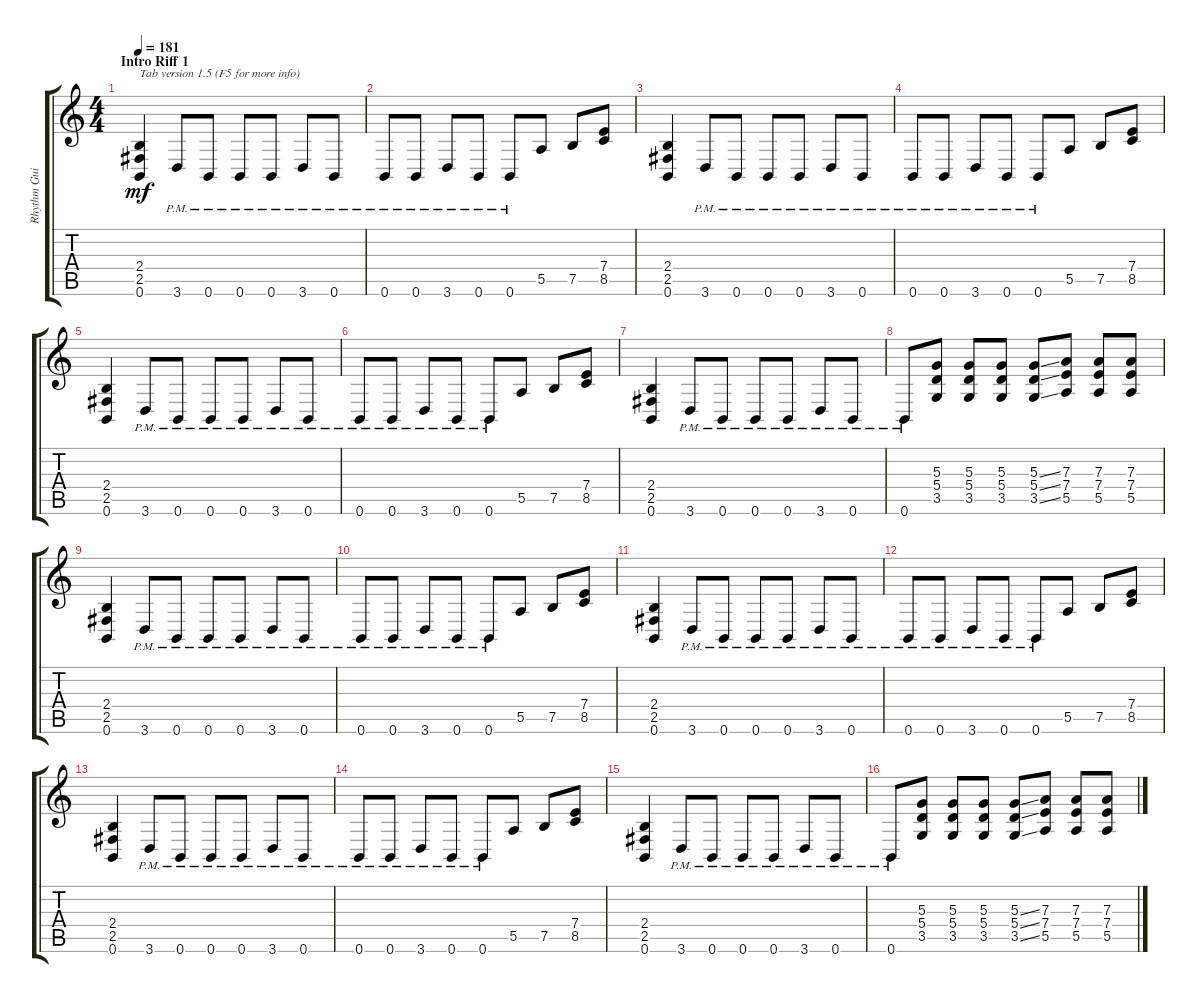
\track ("Rhythm Guitar" "Rhythm Gui") {instrument distortionguitar}
\staff {score tabs}
\tuning (B3 Gb3 D3 A2 E2 B1) {hide}
\ts (4 4)
\section ("" "Intro Riff 1")
\tempo 181
\clef g2
\ks c
(2.4 2.5 0.6).4{txt "Tab version 1.5 (F5 for more info)" dy mf instrument distortionguitar} 3.6{pm}.8 0.6{pm}.8 0.6{pm}.8 0.6{pm}.8 3.6{pm}.8 0.6{pm}.8 |
0.6{pm}.8 0.6{pm}.8 3.6{pm}.8 0.6{pm}.8 0.6{pm}.8 5.5.8 7.5.8 (7.4 8.5).8 |
(2.4 2.5 0.6).4 3.6{pm}.8 0.6{pm}.8 0.6{pm}.8 0.6{pm}.8 3.6{pm}.8 0.6{pm}.8 |
0.6{pm}.8 0.6{pm}.8 3.6{pm}.8 0.6{pm}.8 0.6{pm}.8 5.5.8 7.5.8 (7.4 8.5).8 |
(2.4 2.5 0.6).4 3.6{pm}.8 0.6{pm}.8 0.6{pm}.8 0.6{pm}.8 3.6{pm}.8 0.6{pm}.8 |
0.6{pm}.8 0.6{pm}.8 3.6{pm}.8 0.6{pm}.8 0.6{pm}.8 5.5.8 7.5.8 (7.4 8.5).8 |
(2.4 2.5 0.6).4 3.6{pm}.8 0.6{pm}.8 0.6{pm}.8 0.6{pm}.8 3.6{pm}.8 0.6{pm}.8 |
0.6{pm}.8 (5.3 5.4 3.5).8 (5.3 5.4 3.5).8 (5.3 5.4 3.5).8 (5.3{ss} 5.4{ss} 3.5{ss}).8 (7.3 7.4 5.5).8 (7.3 7.4 5.5).8 (7.3 7.4 5.5).8 |
(2.4 2.5 0.6).4 3.6{pm}.8 0.6{pm}.8 0.6{pm}.8 0.6{pm}.8 3.6{pm}.8 0.6{pm}.8 |
0.6{pm}.8 0.6{pm}.8 3.6{pm}.8 0.6{pm}.8 0.6{pm}.8 5.5.8 7.5.8 (7.4 8.5).8 |
(2.4 2.5 0.6).4 3.6{pm}.8 0.6{pm}.8 0.6{pm}.8 0.6{pm}.8 3.6{pm}.8 0.6{pm}.8 |
0.6{pm}.8 0.6{pm}.8 3.6{pm}.8 0.6{pm}.8 0.6{pm}.8 5.5.8 7.5.8 (7.4 8.5).8 |
(2.4 2.5 0.6).4 3.6{pm}.8 0.6{pm}.8 0.6{pm}.8 0.6{pm}.8 3.6{pm}.8 0.6{pm}.8 |
0.6{pm}.8 0.6{pm}.8 3.6{pm}.8 0.6{pm}.8 0.6{pm}.8 5.5.8 7.5.8 (7.4 8.5).8 |
(2.4 2.5 0.6).4 3.6{pm}.8 0.6{pm}.8 0.6{pm}.8 0.6{pm}.8 3.6{pm}.8 0.6{pm}.8 |
0.6{pm}.8 (5.3 5.4 3.5).8 (5.3 5.4 3.5).8 (5.3 5.4 3.5).8 (5.3{ss} 5.4{ss} 3.5{ss}).8 (7.3 7.4 5.5).8 (7.3 7.4 5.5).8 (7.3 7.4 5.5).8
